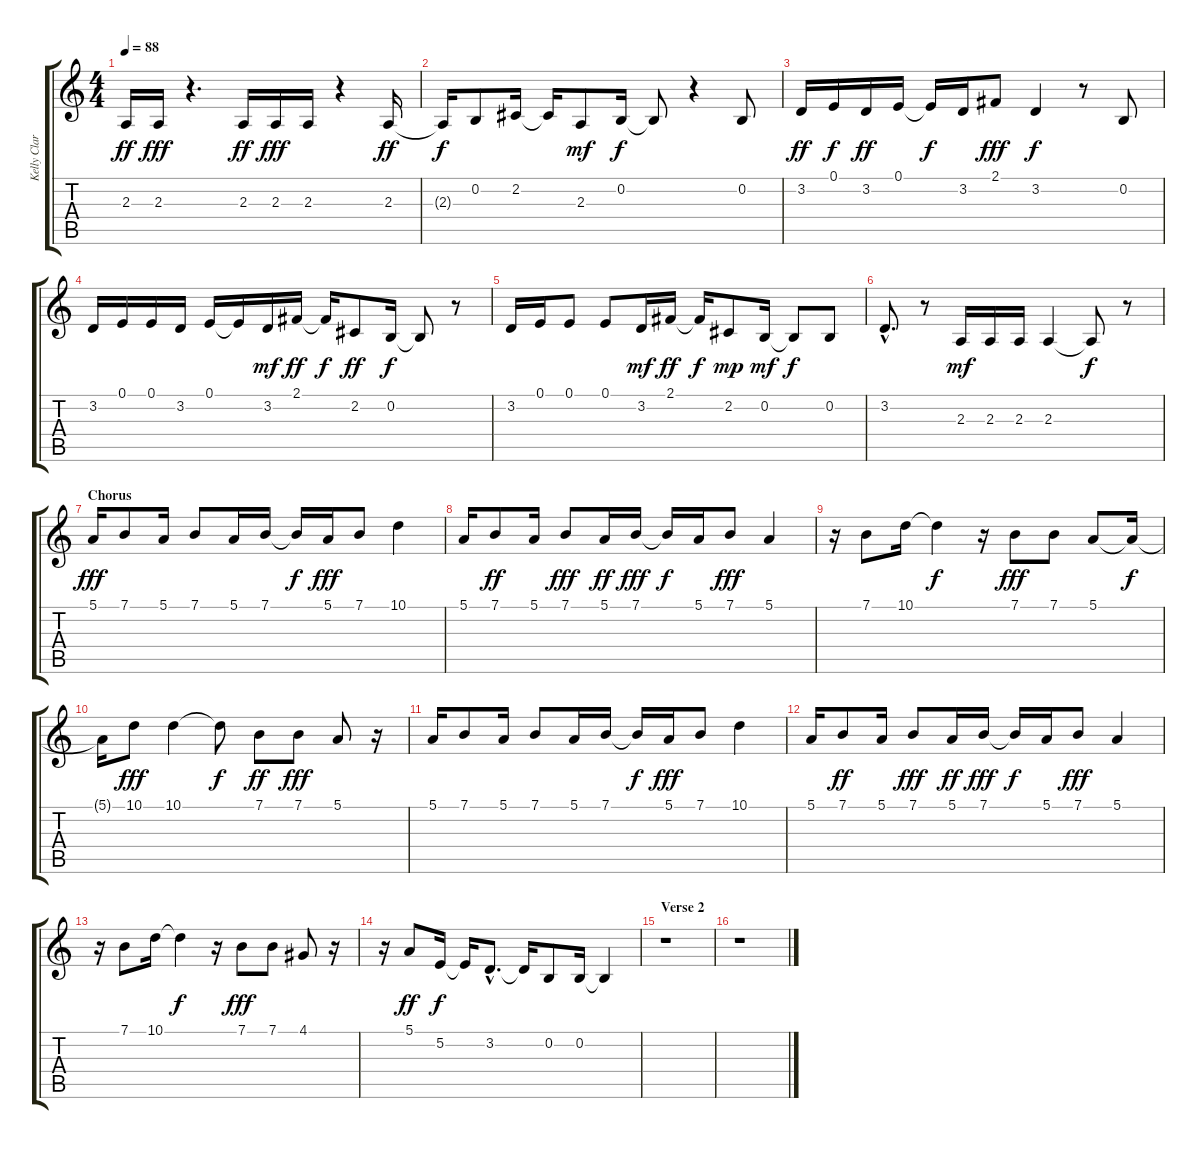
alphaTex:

\track ("Kelly Clarkson" "Kelly Clar") {instrument altosax}
\staff {score tabs}
\tuning (E4 B3 G3 D3 A2 E2) {hide}
\ts (4 4)
\tempo 88
\clef g2
\ks c
2.3.16{dy ff} 2.3.16{dy fff} r.4{d} 2.3.16{dy ff} 2.3.16{dy fff} 2.3.16 r.4 2.3.16{dy ff} |
2.3{t}.16{dy f} 0.2.8 2.2.16 2.2{t}.16 2.3.8{dy mf} 0.2.16{dy f} 0.2{t}.8 r.4 0.2.8 |
3.2.16{dy ff} 0.1.16{dy f} 3.2.16{dy ff} 0.1.16 0.1{t}.16{dy f} 3.2.16 2.1.8{dy fff} 3.2.4{dy f} r.8 0.2.8 |
3.2.16 0.1.16 0.1.16 3.2.16 0.1.16 0.1{t}.16 3.2.16{dy mf} 2.1.16{dy ff} 2.1{t}.16{dy f} 2.2.8{dy ff} 0.2.16{dy f} 0.2{t}.8 r.8 |
3.2.16 0.1.16 0.1.8 0.1.8 3.2.16{dy mf} 2.1.16{dy ff} 2.1{t}.16{dy f} 2.2.8{dy mp} 0.2.16{dy mf} 0.2{t}.8{dy f} 0.2.8 |
3.2{hac}.8{d} r.8 2.3.16{dy mf} 2.3.16 2.3.16 2.3.4 2.3{t}.8{dy f} r.8 |
\section ("" "Chorus")
5.1.16{dy fff volume 14} 7.1.8 5.1.16 7.1.8 5.1.16 7.1.16 7.1{t}.16{dy f} 5.1.16{dy fff} 7.1.8 10.1.4 |
5.1.16 7.1.8{dy ff} 5.1.16 7.1.8{dy fff} 5.1.16{dy ff} 7.1.16{dy fff} 7.1{t}.16{dy f} 5.1.16 7.1.8{dy fff} 5.1.4 |
r.16 7.1.8 10.1.16 10.1{t}.4{dy f} r.16 7.1.8{dy fff} 7.1.8 5.1.8 5.1{t}.16{dy f} |
5.1{t}.16 10.1.8{dy fff} 10.1.4 10.1{t}.8{dy f} 7.1.8{dy ff} 7.1.8{dy fff} 5.1.8 r.16 |
5.1.16 7.1.8 5.1.16 7.1.8 5.1.16 7.1.16 7.1{t}.16{dy f} 5.1.16{dy fff} 7.1.8 10.1.4 |
5.1.16 7.1.8{dy ff} 5.1.16 7.1.8{dy fff} 5.1.16{dy ff} 7.1.16{dy fff} 7.1{t}.16{dy f} 5.1.16 7.1.8{dy fff} 5.1.4 |
r.16 7.1.8 10.1.16 10.1{t}.4{dy f} r.16 7.1.8{dy fff} 7.1.8 4.1.8 r.16 |
r.16 5.1.8{dy ff} 5.2.16{dy f} 5.2{t}.16 3.2{hac}.8{d} 3.2{t}.16 0.2.8 0.2.16 0.2{t}.4 |
\section ("" "Verse 2")
r.1{volume 12} |
r.1
